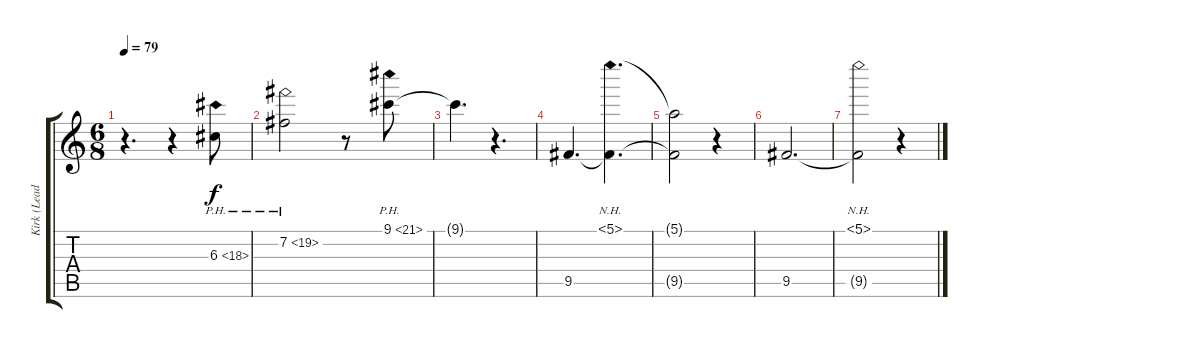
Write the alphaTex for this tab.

\track ("Kirk (Lead Guitar)" "Kirk (Lead") {instrument distortionguitar}
\staff {score tabs}
\tuning (E4 B3 G3 D3 A2 E2) {hide}
\ts (6 8)
\tempo 79
\clef g2
\ks c
r.4{d dy f volume 9} r.4 6.3{ph 12}.8 |
7.2{ph 12}.2 r.8 9.1{ph 12}.8 |
9.1{t}.4{d} r.4{d} |
9.5.4{d} (5.1{nh} 9.5{t}).4{d} |
(5.1{t} 9.5{t}).2 r.4 |
9.5.2{d} |
(5.1{nh} 9.5{t}).2 r.4
